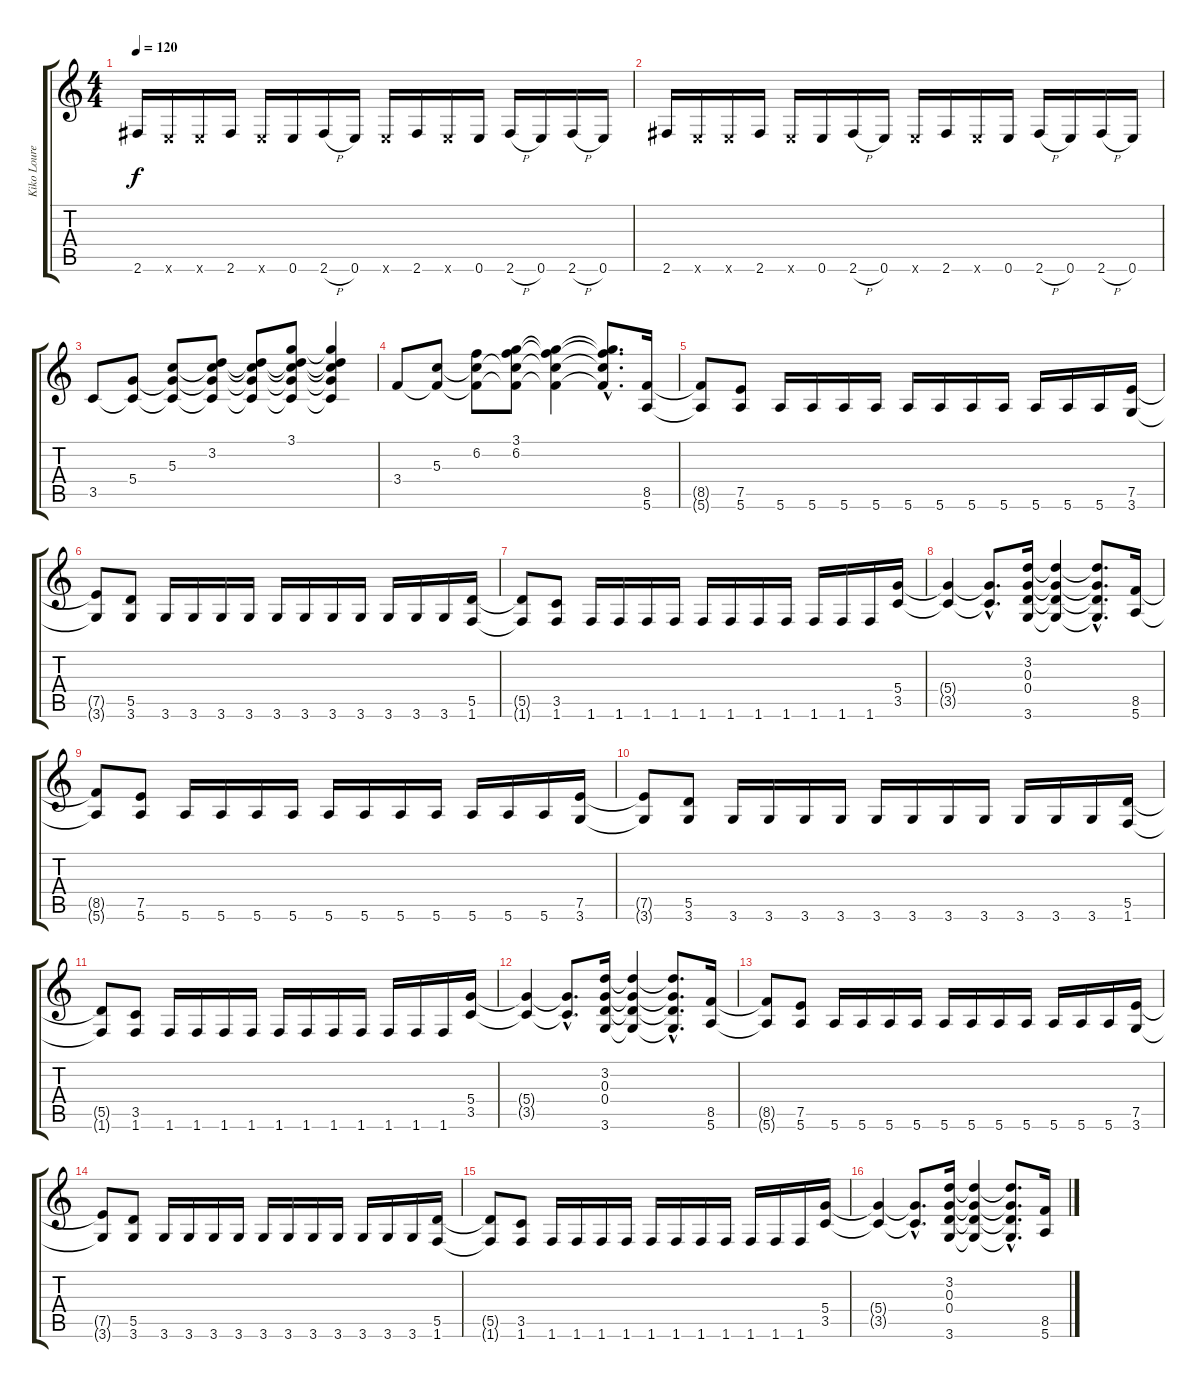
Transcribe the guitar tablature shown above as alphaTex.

\track ("Kiko Loureiro" "Kiko Loure") {instrument distortionguitar}
\staff {score tabs}
\tuning (E4 B3 G3 D3 A2 E2) {hide}
\ts (4 4)
\tempo 120
\clef g2
\ks c
2.6.16{dy f} 0.6{x}.16 0.6{x}.16 2.6.16 0.6{x}.16 0.6.16 2.6{h}.16 0.6.16 0.6{x}.16 2.6.16 0.6{x}.16 0.6.16 2.6{h}.16 0.6.16 2.6{h}.16 0.6.16 |
2.6.16 0.6{x}.16 0.6{x}.16 2.6.16 0.6{x}.16 0.6.16 2.6{h}.16 0.6.16 0.6{x}.16 2.6.16 0.6{x}.16 0.6.16 2.6{h}.16 0.6.16 2.6{h}.16 0.6.16 |
3.5.8 (5.4 3.5{t}).8 (5.3 5.4{t} 3.5{t}).8 (3.2 5.3{t} 5.4{t} 3.5{t}).8 (3.2{t} 5.3{t} 5.4{t} 3.5{t}).8 (3.1 3.2{t} 5.3{t} 5.4{t} 3.5{t}).8 (3.1{t} 3.2{t} 5.3{t} 5.4{t} 3.5{t}).4 |
3.4.8 (5.3 3.4{t}).8 (6.2 5.3{t} 3.4{t}).8 (3.1 6.2 5.3{t} 3.4{t}).8 (3.1{t} 6.2{t} 5.3{t} 3.4{t}).4 (3.1{hac t} 6.2{hac t} 5.3{hac t} 3.4{hac t}).8{d} (8.5 5.6).16 |
(8.5{t} 5.6{t}).8 (7.5 5.6).8 5.6.16 5.6.16 5.6.16 5.6.16 5.6.16 5.6.16 5.6.16 5.6.16 5.6.16 5.6.16 5.6.16 (7.5 3.6).16 |
(7.5{t} 3.6{t}).8 (5.5 3.6).8 3.6.16 3.6.16 3.6.16 3.6.16 3.6.16 3.6.16 3.6.16 3.6.16 3.6.16 3.6.16 3.6.16 (5.5 1.6).16 |
(5.5{t} 1.6{t}).8 (3.5 1.6).8 1.6.16 1.6.16 1.6.16 1.6.16 1.6.16 1.6.16 1.6.16 1.6.16 1.6.16 1.6.16 1.6.16 (5.4 3.5).16 |
(5.4{t} 3.5{t}).4 (5.4{hac t} 3.5{hac t}).8{d} (3.2 0.3 0.4 3.6).16 (3.2{t} 0.3{t} 0.4{t} 3.6{t}).4 (3.2{hac t} 0.3{hac t} 0.4{hac t} 3.6{hac t}).8{d} (8.5 5.6).16 |
(8.5{t} 5.6{t}).8 (7.5 5.6).8 5.6.16 5.6.16 5.6.16 5.6.16 5.6.16 5.6.16 5.6.16 5.6.16 5.6.16 5.6.16 5.6.16 (7.5 3.6).16 |
(7.5{t} 3.6{t}).8 (5.5 3.6).8 3.6.16 3.6.16 3.6.16 3.6.16 3.6.16 3.6.16 3.6.16 3.6.16 3.6.16 3.6.16 3.6.16 (5.5 1.6).16 |
(5.5{t} 1.6{t}).8 (3.5 1.6).8 1.6.16 1.6.16 1.6.16 1.6.16 1.6.16 1.6.16 1.6.16 1.6.16 1.6.16 1.6.16 1.6.16 (5.4 3.5).16 |
(5.4{t} 3.5{t}).4 (5.4{hac t} 3.5{hac t}).8{d} (3.2 0.3 0.4 3.6).16 (3.2{t} 0.3{t} 0.4{t} 3.6{t}).4 (3.2{hac t} 0.3{hac t} 0.4{hac t} 3.6{hac t}).8{d} (8.5 5.6).16 |
(8.5{t} 5.6{t}).8 (7.5 5.6).8 5.6.16 5.6.16 5.6.16 5.6.16 5.6.16 5.6.16 5.6.16 5.6.16 5.6.16 5.6.16 5.6.16 (7.5 3.6).16 |
(7.5{t} 3.6{t}).8 (5.5 3.6).8 3.6.16 3.6.16 3.6.16 3.6.16 3.6.16 3.6.16 3.6.16 3.6.16 3.6.16 3.6.16 3.6.16 (5.5 1.6).16 |
(5.5{t} 1.6{t}).8 (3.5 1.6).8 1.6.16 1.6.16 1.6.16 1.6.16 1.6.16 1.6.16 1.6.16 1.6.16 1.6.16 1.6.16 1.6.16 (5.4 3.5).16 |
(5.4{t} 3.5{t}).4 (5.4{hac t} 3.5{hac t}).8{d} (3.2 0.3 0.4 3.6).16 (3.2{t} 0.3{t} 0.4{t} 3.6{t}).4 (3.2{hac t} 0.3{hac t} 0.4{hac t} 3.6{hac t}).8{d} (8.5 5.6).16
